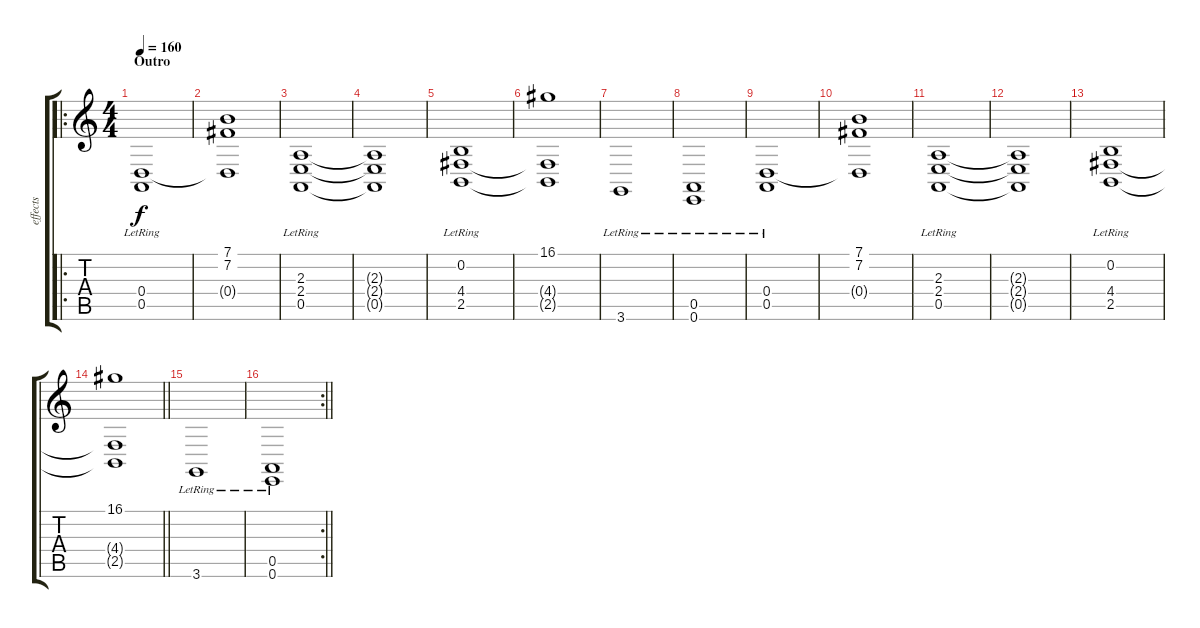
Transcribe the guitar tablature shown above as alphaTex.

\track ("effects" "effects") {instrument fx7echoes}
\staff {score tabs}
\tuning (E4 B3 G3 D3 A2 E2) {hide}
\ro
\ts (4 4)
\section ("" "Outro")
\tempo 160
\clef g2
\ks c
(0.4{lr} 0.5).1{dy f} |
(7.1 7.2 0.4{t}).1 |
(2.3{lr} 2.4{lr} 0.5{lr}).1 |
(2.3{t} 2.4{t} 0.5{t}).1 |
(0.2{lr} 4.4{lr} 2.5{lr}).1 |
(16.1 4.4{t} 2.5{t}).1 |
3.6{lr}.1 |
(0.5{lr} 0.6).1 |
(0.4{lr} 0.5).1 |
(7.1 7.2 0.4{t}).1 |
(2.3{lr} 2.4{lr} 0.5{lr}).1 |
(2.3{t} 2.4{t} 0.5{t}).1 |
(0.2{lr} 4.4{lr} 2.5{lr}).1 |
\barLineRight lightlight
(16.1 4.4{t} 2.5{t}).1 |
3.6{lr}.1 |
\rc 2
\barLineRight lightlight
(0.5{lr} 0.6).1
